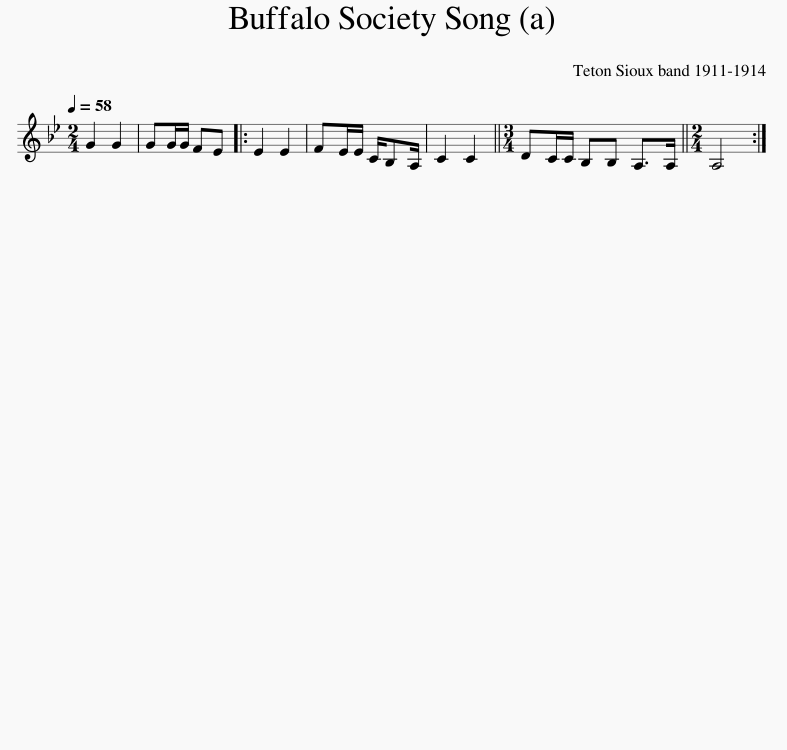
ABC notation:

X:1
L:1/8
Q:1/4=58
M:2/4
I:linebreak $
K:Bb
V:1 treble
V:1
 G2 G2 | GG/G/ FE |: E2 E2 | FE/E/ C/B,A,/ | C2 C2 || %5
[M:3/4] DC/C/ B,B, A,>A, ||[M:2/4] A,4 :| %7
